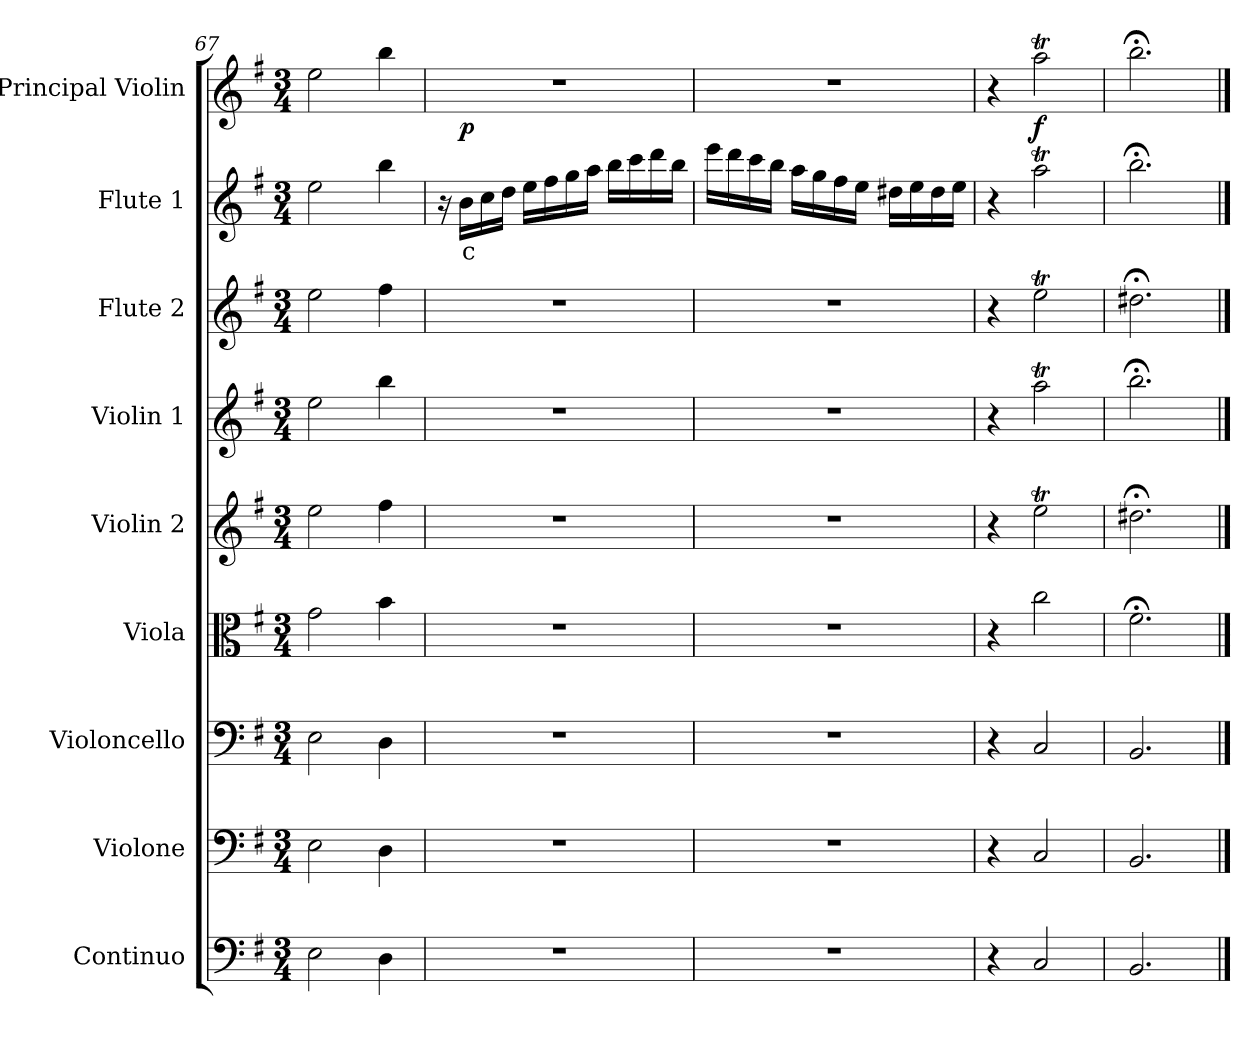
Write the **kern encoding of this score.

**kern	**kern	**kern	**kern	**kern	**kern	**kern	**kern	**text	**dynam	**kern
*part9	*part8	*part7	*part6	*part5	*part4	*part3	*part2	*part2	*part2	*part1
*staff9	*staff8	*staff7	*staff6	*staff5	*staff4	*staff3	*staff2	*staff2	*staff2	*staff1
*I"Continuo	*I"Violone	*I"Violoncello	*I"Viola	*I"Violin 2	*I"Violin 1	*I"Flute 2	*I"Flute 1	*	*	*I"Principal Violin
*I'Cont	*I'Vne	*I'Vc	*I'Vla	*I'Vln 2	*I'Vln 1	*I'Fl 2	*I'Fl 1	*	*	*I'Pr Vln
*clefF4	*clefF4	*clefF4	*clefC3	*clefG2	*clefG2	*clefG2	*clefG2	*	*	*clefG2
*	*ITrd7c12	*	*	*	*	*	*	*	*	*
*k[f#]	*k[f#]	*k[f#]	*k[f#]	*k[f#]	*k[f#]	*k[f#]	*k[f#]	*	*	*k[f#]
*M3/4	*M3/4	*M3/4	*M3/4	*M3/4	*M3/4	*M3/4	*M3/4	*	*	*M3/4
=67	=67	=67	=67	=67	=67	=67	=67	=67	=67	=67
2E\	2EE\	2E\	2g\	2ee\	2ee\	2ee\	2ee\	.	.	2ee\
4D\	4DD\	4D\	4b\	4ff#\	4bb\	4ff#\	4bb\	.	.	4bb\
=68	=68	=68	=68	=68	=68	=68	=68	=68	=68	=68
2.r	2.r	2.r	2.r	2.r	2.r	2.r	16r	.	.	2.r
!	!	!	!	!	!	!	!	!LO:LY:b:color=#FF0000	!LO:DY:b	!
.	.	.	.	.	.	.	16b\LL	c	p	.
.	.	.	.	.	.	.	16cc\	.	.	.
.	.	.	.	.	.	.	16dd\JJ	.	.	.
.	.	.	.	.	.	.	16ee\LL	.	.	.
.	.	.	.	.	.	.	16ff#\	.	.	.
.	.	.	.	.	.	.	16gg\	.	.	.
.	.	.	.	.	.	.	16aa\JJ	.	.	.
.	.	.	.	.	.	.	16bb\LL	.	.	.
.	.	.	.	.	.	.	16ccc\	.	.	.
.	.	.	.	.	.	.	16ddd\	.	.	.
.	.	.	.	.	.	.	16bb\JJ	.	.	.
=69	=69	=69	=69	=69	=69	=69	=69	=69	=69	=69
2.r	2.r	2.r	2.r	2.r	2.r	2.r	16eee\LL	.	.	2.r
.	.	.	.	.	.	.	16ddd\	.	.	.
.	.	.	.	.	.	.	16ccc\	.	.	.
.	.	.	.	.	.	.	16bb\JJ	.	.	.
.	.	.	.	.	.	.	16aa\LL	.	.	.
.	.	.	.	.	.	.	16gg\	.	.	.
.	.	.	.	.	.	.	16ff#\	.	.	.
.	.	.	.	.	.	.	16ee\JJ	.	.	.
.	.	.	.	.	.	.	16dd#X\LL	.	.	.
.	.	.	.	.	.	.	16ee\	.	.	.
.	.	.	.	.	.	.	16dd#\	.	.	.
.	.	.	.	.	.	.	16ee\JJ	.	.	.
=70	=70	=70	=70	=70	=70	=70	=70	=70	=70	=70
4r	4r	4r	4r	4r	4r	4r	4r	.	.	4r
!	!	!	!	!	!	!	!	!	!LO:DY:b	!
2C/	2CC/	2C/	2cc\	2eeT\	2aaT\	2eeT\	2aaT\	.	f	2aaT\
=71	=71	=71	=71	=71	=71	=71	=71	=71	=71	=71
2.BB/	2.BBB/	2.BB/	2.f#;<\	2.dd#X;<\	2.bb;<\	2.dd#X;<\	2.bb;<\	.	.	2.bb;<\
==	==	==	==	==	==	==	==	==	==	==
*-	*-	*-	*-	*-	*-	*-	*-	*-	*-	*-
